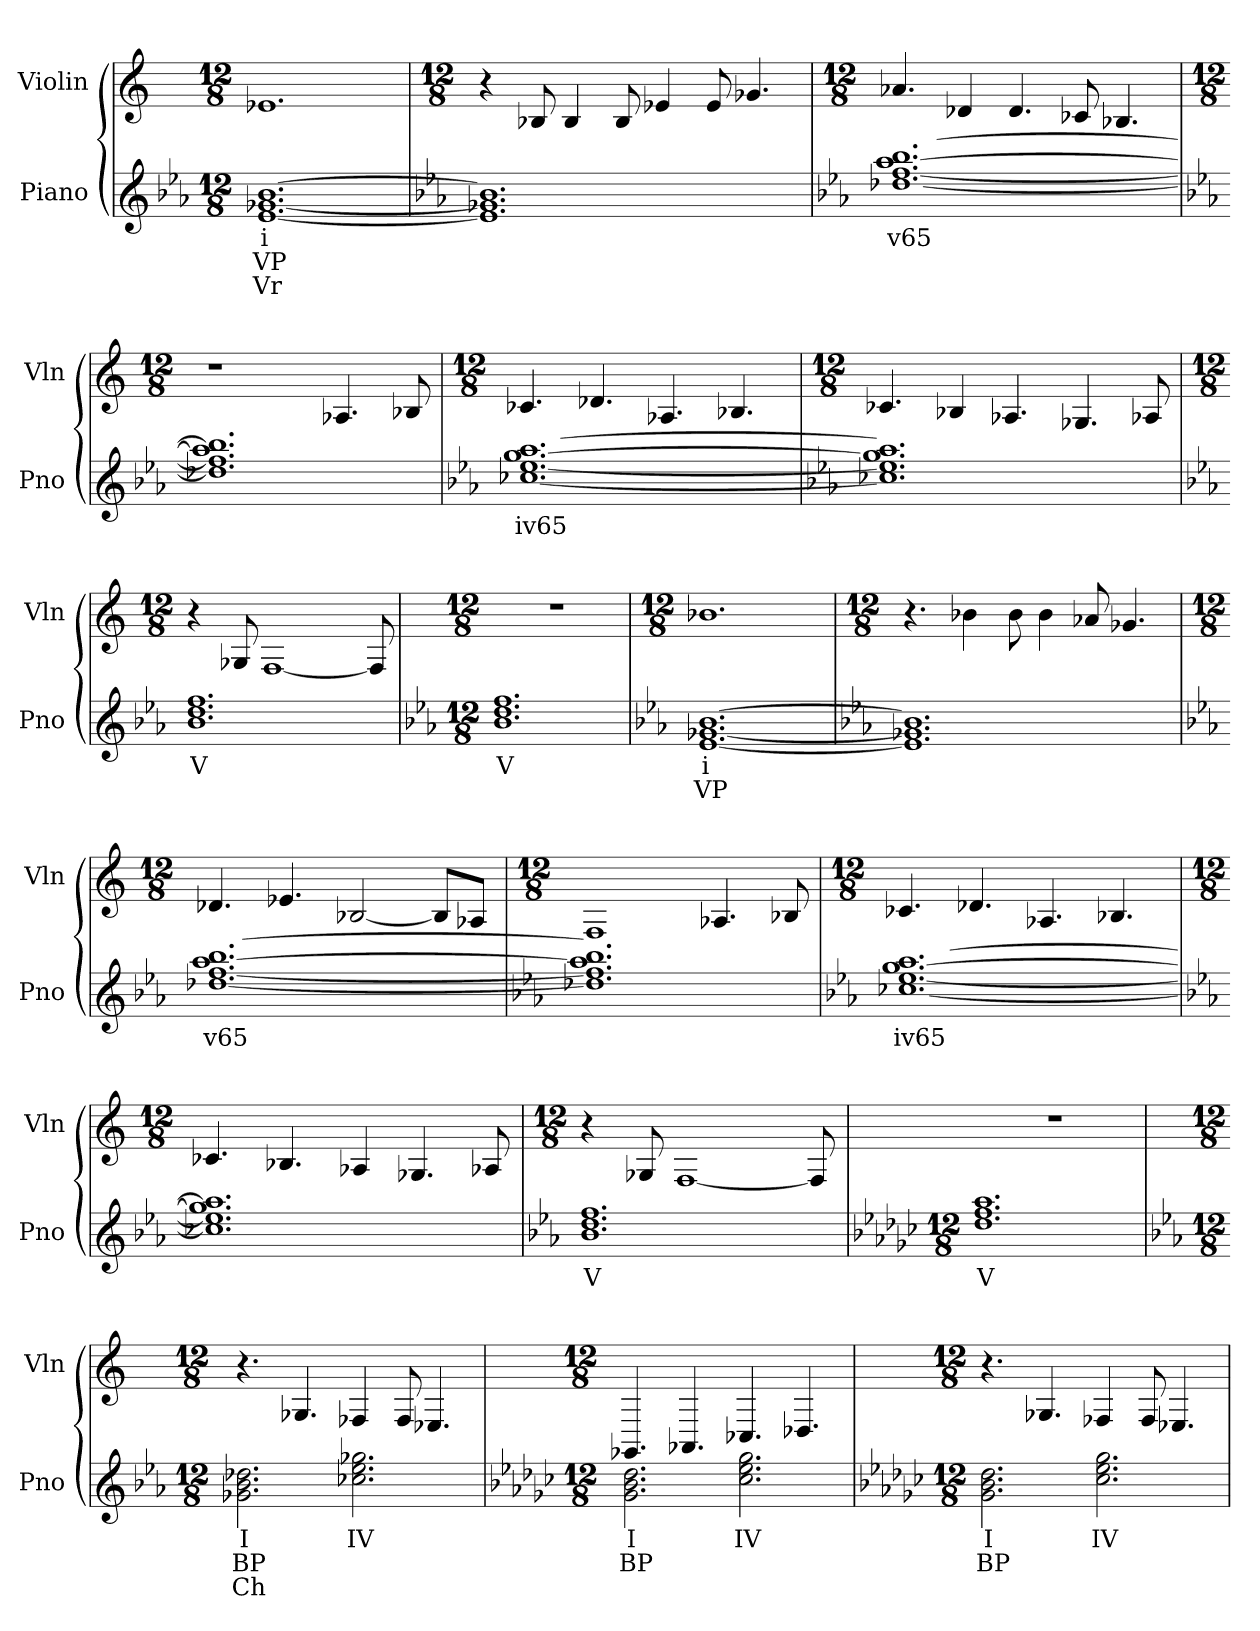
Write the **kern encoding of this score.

**kern	**text	**text	**text	**kern
*part2	*part2	*part2	*part2	*part1
*staff2	*staff2	*staff2	*staff2	*staff1
*I"Piano	*	*	*	*I"Violin
*I'Pno	*	*	*	*I'Vln
*k[b-e-a-]	*	*	*	*
*E-:	*	*	*	*
*M12/8	*	*	*	*M12/8
=	=	=	=	=
[1.e- [1.g-X [1.b-	i	VP	Vr	1.e-X
=	=	=	=	=
*k[b-e-a-]	*	*	*	*
*E-:	*	*	*	*
*	*	*	*	*M12/8
1.e-] 1.g-X] 1.b-]	.	.	.	4r
.	.	.	.	8B-X
.	.	.	.	4B-
.	.	.	.	8B-
.	.	.	.	4e-X
.	.	.	.	8e-
.	.	.	.	4.g-X
=	=	=	=	=
*k[b-e-a-]	*	*	*	*
*E-:	*	*	*	*
*	*	*	*	*M12/8
[1.dd-X [1.ff [1.aa- [1.bb-	v65	.	.	4.a-X
.	.	.	.	4d-X
.	.	.	.	4.d-
.	.	.	.	8c-X
.	.	.	.	4.B-X
=	=	=	=	=
*k[b-e-a-]	*	*	*	*
*E-:	*	*	*	*
*	*	*	*	*M12/8
1.dd-X] 1.ff] 1.aa-] 1.bb-]	.	.	.	1r
.	.	.	.	4.A-X
.	.	.	.	8B-X
=	=	=	=	=
*k[b-e-a-]	*	*	*	*
*E-:	*	*	*	*
*	*	*	*	*M12/8
[1.cc-X [1.ee- [1.gg [1.aa-	iv65	.	.	4.c-X
.	.	.	.	4.d-X
.	.	.	.	4.A-X
.	.	.	.	4.B-X
=	=	=	=	=
*k[b-e-a-]	*	*	*	*
*E-:	*	*	*	*
*	*	*	*	*M12/8
1.cc-X] 1.ee-] 1.gg] 1.aa-]	.	.	.	4.c-X
.	.	.	.	4B-X
.	.	.	.	4.A-X
.	.	.	.	4.G-X
.	.	.	.	8A-X
=	=	=	=	=
*k[b-e-a-]	*	*	*	*
*E-:	*	*	*	*
*	*	*	*	*M12/8
1.b- 1.dd 1.ff	V	.	.	4r
.	.	.	.	8G-X
.	.	.	.	[1F
.	.	.	.	8F]
=	=	=	=	=
*k[b-e-a-]	*	*	*	*
*E-:	*	*	*	*
*M12/8	*	*	*	*M12/8
1.b- 1.dd 1.ff	V	.	.	1.r
=	=	=	=	=
*k[b-e-a-]	*	*	*	*
*E-:	*	*	*	*
*	*	*	*	*M12/8
[1.e- [1.g-X [1.b-	i	VP	.	1.b-X
=	=	=	=	=
*k[b-e-a-]	*	*	*	*
*E-:	*	*	*	*
*	*	*	*	*M12/8
1.e-] 1.g-X] 1.b-]	.	.	.	4.r
.	.	.	.	4b-X
.	.	.	.	8b-
.	.	.	.	4b-
.	.	.	.	8a-X
.	.	.	.	4.g-X
=	=	=	=	=
*k[b-e-a-]	*	*	*	*
*E-:	*	*	*	*
*	*	*	*	*M12/8
[1.dd-X [1.ff [1.aa- [1.bb-	v65	.	.	4.d-X
.	.	.	.	4.e-X
.	.	.	.	[2B-X
.	.	.	.	8B-L]
.	.	.	.	8A-XJ
=	=	=	=	=
*k[b-e-a-]	*	*	*	*
*E-:	*	*	*	*
*	*	*	*	*M12/8
1.dd-X] 1.ff] 1.aa-] 1.bb-]	.	.	.	1F
.	.	.	.	4.A-X
.	.	.	.	8B-X
=	=	=	=	=
*k[b-e-a-]	*	*	*	*
*E-:	*	*	*	*
*	*	*	*	*M12/8
[1.cc-X [1.ee- [1.gg [1.aa-	iv65	.	.	4.c-X
.	.	.	.	4.d-X
.	.	.	.	4.A-X
.	.	.	.	4.B-X
=	=	=	=	=
*k[b-e-a-]	*	*	*	*
*E-:	*	*	*	*
*	*	*	*	*M12/8
1.cc-X] 1.ee-] 1.gg] 1.aa-]	.	.	.	4.c-X
.	.	.	.	4.B-X
.	.	.	.	4A-X
.	.	.	.	4.G-X
.	.	.	.	8A-X
=	=	=	=	=
*k[b-e-a-]	*	*	*	*
*E-:	*	*	*	*
*	*	*	*	*M12/8
1.b- 1.dd 1.ff	V	.	.	4r
.	.	.	.	8G-X
.	.	.	.	[1F
.	.	.	.	8F]
=	=	=	=	=
*k[b-e-a-d-g-c-]	*	*	*	*
*G-:	*	*	*	*
*M12/8	*	*	*	*
1.dd- 1.ff 1.aa-	V	.	.	1.r
=	=	=	=	=
*k[b-e-a-]	*	*	*	*
*E-:	*	*	*	*
*M12/8	*	*	*	*M12/8
2.g-X 2.b- 2.dd-X	I	BP	Ch	4.r
.	.	.	.	4.G-X
2.cc-X 2.ee- 2.gg-X	IV	.	.	4F-X
.	.	.	.	8F-
.	.	.	.	4.E-X
=	=	=	=	=
*k[b-e-a-d-g-c-]	*	*	*	*
*G-:	*	*	*	*
*M12/8	*	*	*	*M12/8
2.g- 2.b- 2.dd-	I	BP	.	4.GG-X
.	.	.	.	4.AA-X
2.cc- 2.ee- 2.gg-	IV	.	.	4.C-X
.	.	.	.	4.D-X
=	=	=	=	=
*k[b-e-a-d-g-c-]	*	*	*	*
*G-:	*	*	*	*
*M12/8	*	*	*	*M12/8
2.g- 2.b- 2.dd-	I	BP	.	4.r
.	.	.	.	4.G-X
2.cc- 2.ee- 2.gg-	IV	.	.	4F-X
.	.	.	.	8F-
.	.	.	.	4.E-X
=	=	=	=	=
*-	*-	*-	*-	*-
